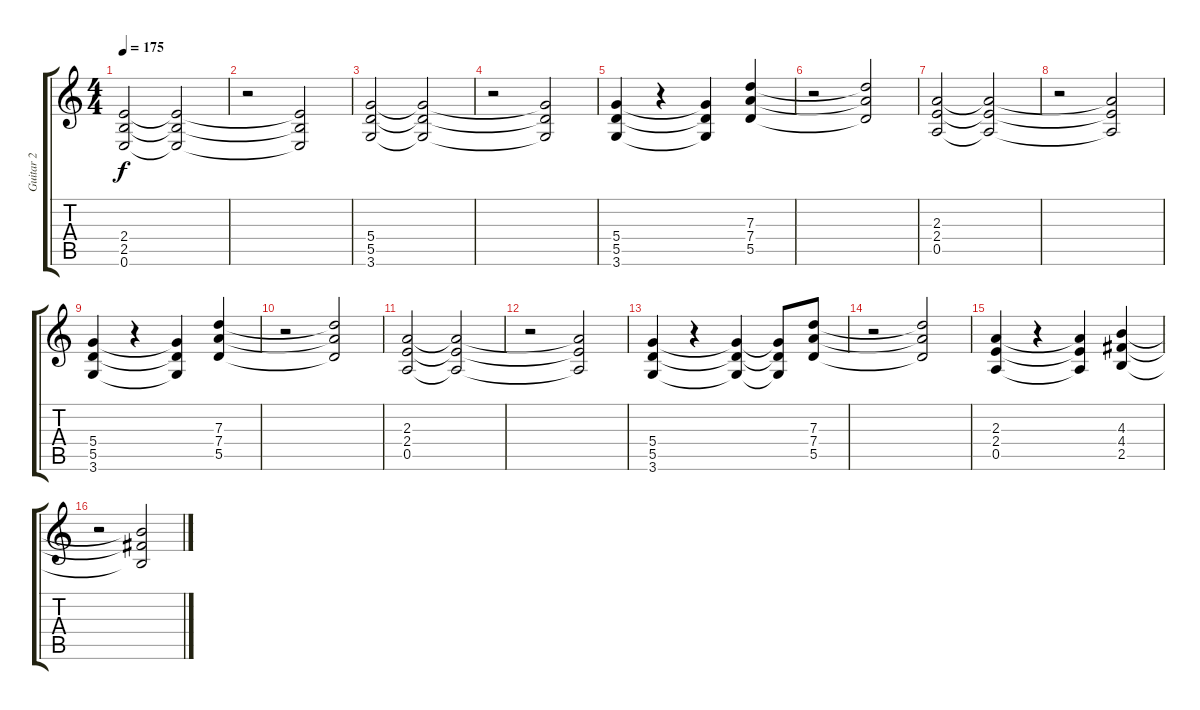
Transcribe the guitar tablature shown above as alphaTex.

\track ("Guitar 2" "Guitar 2") {instrument distortionguitar}
\staff {score tabs}
\tuning (E4 B3 G3 D3 A2 E2) {hide}
\ts (4 4)
\tempo 175
\clef g2
\ks c
(2.4 2.5 0.6).2{dy f} (2.4{t} 2.5{t} 0.6{t}).2 |
r.2 (2.4{t} 2.5{t} 0.6{t}).2 |
(5.4 5.5 3.6).2 (5.4{t} 5.5{t} 3.6{t}).2 |
r.2 (5.4{t} 5.5{t} 3.6{t}).2 |
(5.4 5.5 3.6).4 r.4 (5.4{t} 5.5{t} 3.6{t}).4 (7.3 7.4 5.5).4 |
r.2 (7.3{t} 7.4{t} 5.5{t}).2 |
(2.3 2.4 0.5).2 (2.3{t} 2.4{t} 0.5{t}).2 |
r.2 (2.3{t} 2.4{t} 0.5{t}).2 |
(5.4 5.5 3.6).4{instrument distortionguitar} r.4 (5.4{t} 5.5{t} 3.6{t}).4 (7.3 7.4 5.5).4 |
r.2 (7.3{t} 7.4{t} 5.5{t}).2 |
(2.3 2.4 0.5).2 (2.3{t} 2.4{t} 0.5{t}).2 |
r.2 (2.3{t} 2.4{t} 0.5{t}).2 |
(5.4 5.5 3.6).4 r.4 (5.4{t} 5.5{t} 3.6{t}).4 (5.4{t} 5.5{t} 3.6{t}).8 (7.3 7.4 5.5).8 |
r.2 (7.3{t} 7.4{t} 5.5{t}).2 |
(2.3 2.4 0.5).4 r.4 (2.3{t} 2.4{t} 0.5{t}).4 (4.3 4.4 2.5).4 |
r.2 (4.3{t} 4.4{t} 2.5{t}).2
